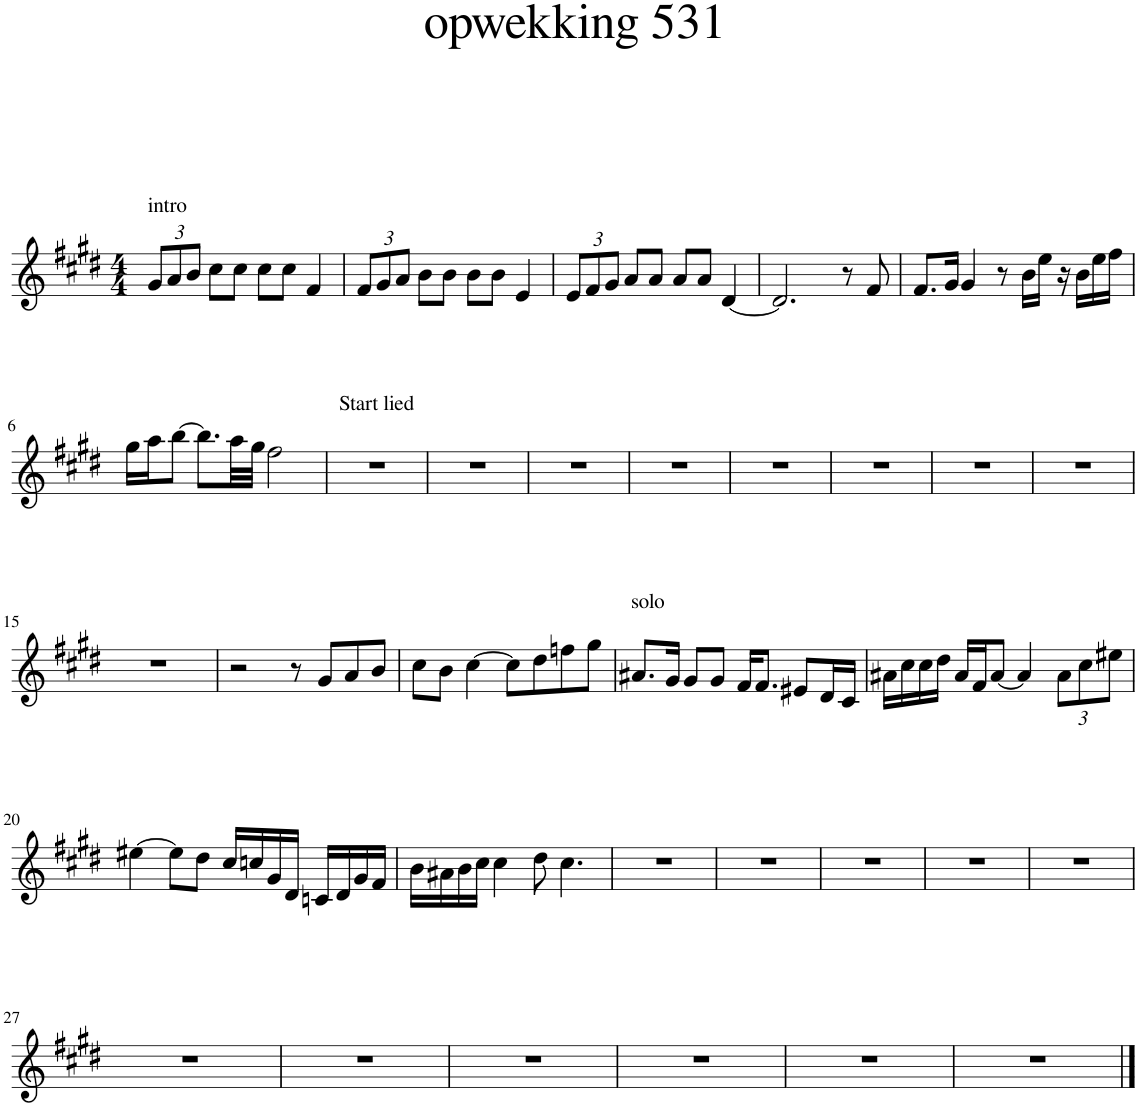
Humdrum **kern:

**kern
*part1
*staff1
*I"Trompet in Bb
*clefG2
*Trd1c2
*k[f#c#g#d#]
*M4/4
*Xbrackettup
=1
!LO:TX:a:t=intro
12g#/L
12a/
12b/J
8cc#\L
8cc#\J
8cc#\L
8cc#\J
4f#/
=2
12f#/L
12g#/
12a/J
8b\L
8b\J
8b\L
8b\J
4e/
=3
12e/L
12f#/
12g#/J
8a/L
8a/J
8a/L
8a/J
[4d#/
=4
2.d#/]
8r
8f#/
=5
8.f#/L
16g#/Jk
4g#/
8r
16b\LL
16ee\JJ
16r
16b\LL
16ee\
16ff#\JJ
!!LO:LB:g=z
=6
16gg#\LL
16aa\J
[8bb\J
8.bb\L]
32aa\LL
32gg#\JJJ
2ff#\
=7
!LO:TX:a:t=Start lied
1r
=8
1r
=9
1r
=10
1r
=11
1r
=12
1r
=13
1r
=14
1r
!!LO:LB:g=z
=15
1r
=16
2r
8r
8g#/L
8a/
8b/J
=17
8cc#\L
8b\J
[4cc#\
8cc#\L]
8dd#\
8ffn\
8gg#\J
=18
!LO:TX:a:t=solo
8.a#X/L
16g#/Jk
8g#/L
8g#/J
16f#/KL
8.f#/J
8e#X/L
16d#/L
16c#/JJ
=19
16a#X\LL
16cc#\
16cc#\
16dd#\JJ
16a#/LL
16f#/J
[8a#/J
4a#/]
12a#\L
12cc#\
12ee#X\J
!!LO:LB:g=z
=20
[4ee#X\
8ee#\L]
8dd#\J
16cc#/LL
16ccn/
16g#/
16d#/JJ
16cn/LL
16d#/
16g#/
16f#/JJ
=21
16b\LL
16a#X\
16b\
16cc#\JJ
4cc#\
8dd#\
4.cc#\
=22
1r
=23
1r
=24
1r
=25
1r
=26
1r
!!LO:LB:g=z
=27
1r
=28
1r
=29
1r
=30
1r
=31
1r
=32
1r
==
*-
